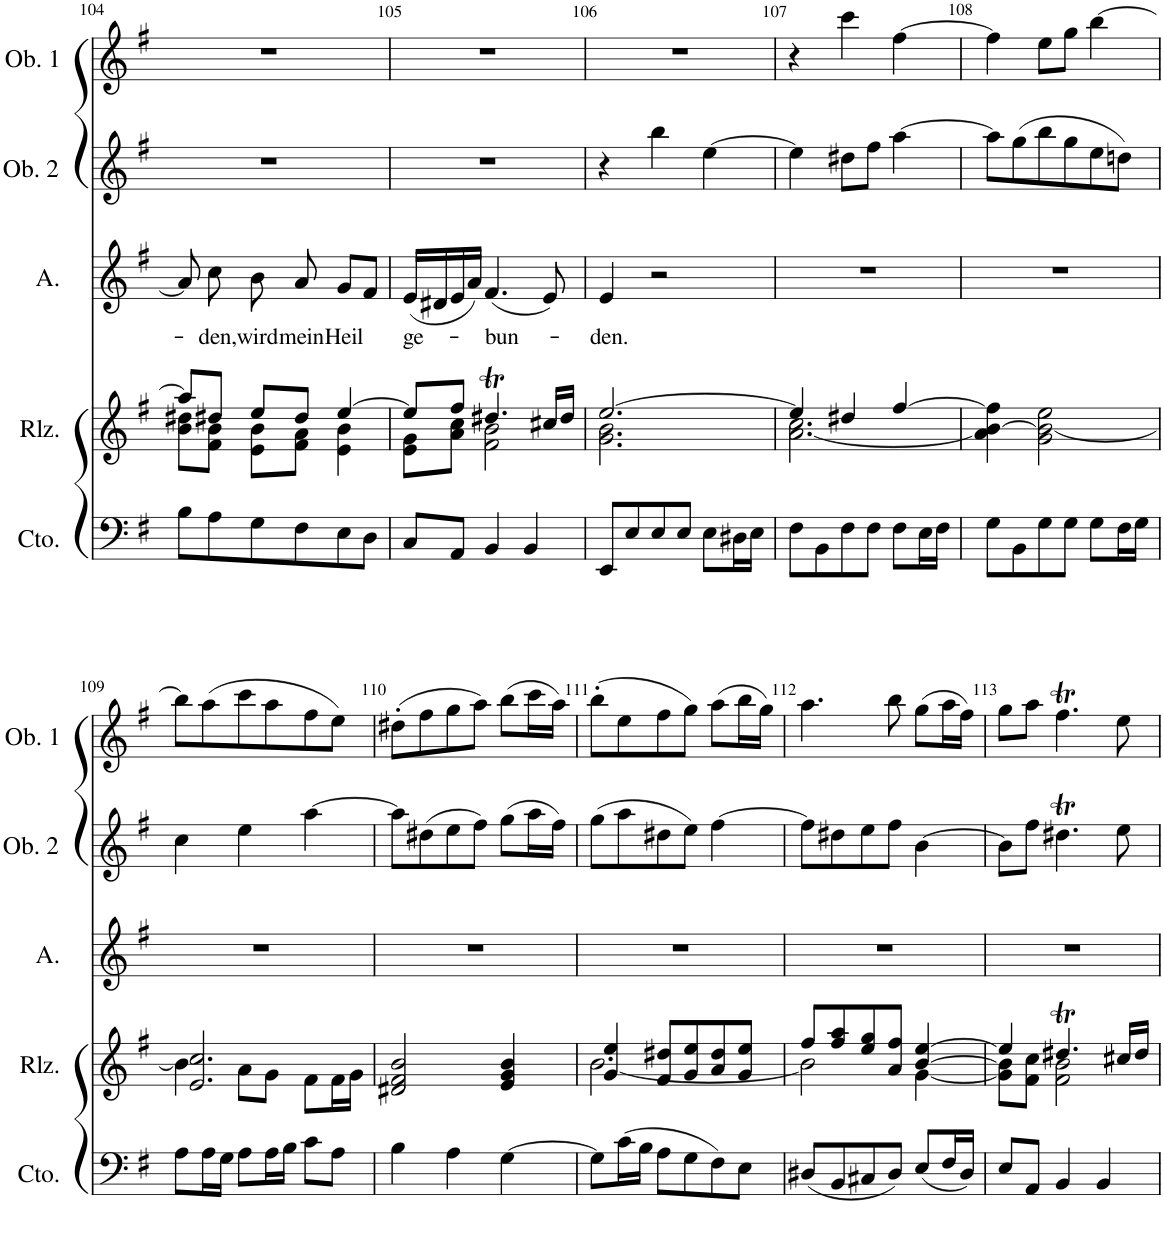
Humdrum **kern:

**kern	**kern	**kern	**text	**kern	**kern
*part5	*part4	*part3	*part3	*part2	*part1
*staff5	*staff4	*staff3	*staff3	*staff2	*staff1
*I"Vc/Cb Cto,	*I"Rlztn.	*I"Alto	*	*I"Oboe 2	*I"Oboe 1
*I'Cto.	*I'Rlz.	*I'A.	*	*I'Ob. 2	*I'Ob. 1
!!LO:PB:g=z
*clefF4	*clefG2	*clefG2	*	*clefG2	*clefG2
*k[f#]	*k[f#]	*k[f#]	*	*k[f#]	*k[f#]
*M3/4	*M3/4	*M3/4	*	*M3/4	*M3/4
=104	=104	=104	=104	=104	=104
*	*^	*	*	*	*
8B\L	8aa/L]	8b\ 8dd#X\L	8a/]	.	2.r	2.r
!	!	!	!	!LO:LY:b	!	!
8A\	8dd#X/J	8f#\ 8b\J	8cc\	-den,	.	.
!	!	!	!	!LO:LY:b	!	!
8G\	8ee/L	8e\ 8b\L	8b\	wird	.	.
!	!	!	!	!LO:LY:b	!	!
8F#\	8dd#/J	8f#\ 8a\J	8a/	mein	.	.
!	!	!	!	!LO:LY:b	!	!
8E\	[4ee/	4e\ 4b\	8g/L	Heil	.	.
8D\J	.	.	8f#/J	.	.	.
=105	=105	=105	=105	=105	=105	=105
!	!	!	!	!LO:LY:b	!	!
8C/L	8ee/L]	8e\ 8g\L	(16e/LL	ge-	2.r	2.r
.	.	.	16d#X/	.	.	.
8AA/J	8ff#/J	8a\ 8cc\J	16e/	.	.	.
.	.	.	16a/JJ)	.	.	.
!	!	!	!	!LO:LY:b	!	!
4BB/	4.dd#Xt/	2f#\ 2b\	(4.f#/	-bun-	.	.
4BB/	.	.	.	.	.	.
.	16cc#X/LL	.	8e/)	.	.	.
.	16dd#/JJ	.	.	.	.	.
=106	=106	=106	=106	=106	=106	=106
!	!	!	!	!LO:LY:b	!	!
8EE/L	[2.ee/	2.g\ 2.b\	4e/	-den.	4r	2.r
8E/	.	.	.	.	.	.
8E/	.	.	2r	.	4bb\	.
8E/J	.	.	.	.	.	.
8E\L	.	.	.	.	[4ee\	.
16D#X\L	.	.	.	.	.	.
16E\JJ	.	.	.	.	.	.
=107	=107	=107	=107	=107	=107	=107
8F#\L	4ee/]	[2.a\ 2.cc\	2.r	.	4ee\]	4r
8BB\	.	.	.	.	.	.
8F#\	4dd#X/	.	.	.	8dd#X\L	4ccc\
8F#\J	.	.	.	.	8ff#\J	.
8F#\L	[4ff#/	.	.	.	[4aa\	[4ff#\
16E\L	.	.	.	.	.	.
16F#\JJ	.	.	.	.	.	.
*	*v	*v	*	*	*	*
=108	=108	=108	=108	=108	=108
8G\L	4a\] [4b\ 4ff#\]	2.r	.	8aa\L]	4ff#\]
8BB\	.	.	.	(8gg\	.
8G\	2g\ 2b\_ 2ee\	.	.	8bb\	8ee\L
8G\J	.	.	.	8gg\	8gg\J
8G\L	.	.	.	8ee\	[4bb\
16F#\L	.	.	.	8ddn\J)	.
16G\JJ	.	.	.	.	.
!!LO:LB:g=z
=109	=109	=109	=109	=109	=109
*	*^	*	*	*	*
8A\L	2.e/ 2.cc/	4b\]	2.r	.	4cc\	8bb\L]
16A\L	.	.	.	.	.	(8aa\
16G\JJ	.	.	.	.	.	.
8A\L	.	8a\L	.	.	4ee\	8ccc\
16A\L	.	8g\J	.	.	.	8aa\
16B\JJ	.	.	.	.	.	.
8c\L	.	8f#\L	.	.	[4aa\	8ff#\
8A\J	.	16f#\L	.	.	.	8ee\J)
.	.	16g\JJ	.	.	.	.
*	*v	*v	*	*	*	*
=110	=110	=110	=110	=110	=110
4B\	2d#X/ 2f#/ 2b/	2.r	.	8aa\L]	(8dd#X'\L
.	.	.	.	(8dd#X\	8ff#\
4A\	.	.	.	8ee\	8gg\
.	.	.	.	8ff#\J)	8aa\J)
[4G\	4e/ 4g/ 4b/	.	.	(8gg\L	(8bb\L
.	.	.	.	16aa\L	16ccc\L
.	.	.	.	16ff#\JJ)	16aa\JJ)
=111	=111	=111	=111	=111	=111
*	*^	*	*	*	*
8G\L]	4g/ 4ee/	[2.b\	2.r	.	(8gg\L	(8bb'\L
(16c\L	.	.	.	.	8aa\	8ee\
16B\JJ	.	.	.	.	.	.
8A\L	8f#/ 8dd#X/L	.	.	.	8dd#X\	8ff#\
8G\	8g/ 8ee/	.	.	.	8ee\J)	8gg\J)
8F#\)	8a/ 8dd#/	.	.	.	[4ff#\	(8aa\L
8E\J	8g/ 8ee/J	.	.	.	.	16bb\L
.	.	.	.	.	.	16gg\JJ)
=112	=112	=112	=112	=112	=112	=112
(8D#X/L	8ff#/L	2b\]	2.r	.	8ff#\L]	4.aa\
8BB/	8ff#/ 8aa/	.	.	.	8dd#X\	.
8C#X/	8ee/ 8gg/	.	.	.	8ee\	.
8D#/J)	8a/ 8ff#/J	.	.	.	8ff#\J	8bb\
(8E/L	[4b/ [4ee/	[4g\	.	.	[4b\	(8gg\L
16F#/L	.	.	.	.	.	16aa\L
16D#/JJ)	.	.	.	.	.	16ff#\JJ)
=113	=113	=113	=113	=113	=113	=113
8E/L	4ee/]	8g\] 8b\]L	2.r	.	8b\L]	8gg\L
8AA/J	.	8f#\ 8cc\J	.	.	8ff#\J	8aa\J
4BB/	4.dd#Xt/	2f#\ 2b\	.	.	4.dd#Xt\	4.ff#t\
4BB/	.	.	.	.	.	.
.	16cc#X/LL	.	.	.	8ee\	8ee\
.	16dd#/JJ	.	.	.	.	.
*	*v	*v	*	*	*	*
=	=	=	=	=	=
*-	*-	*-	*-	*-	*-
